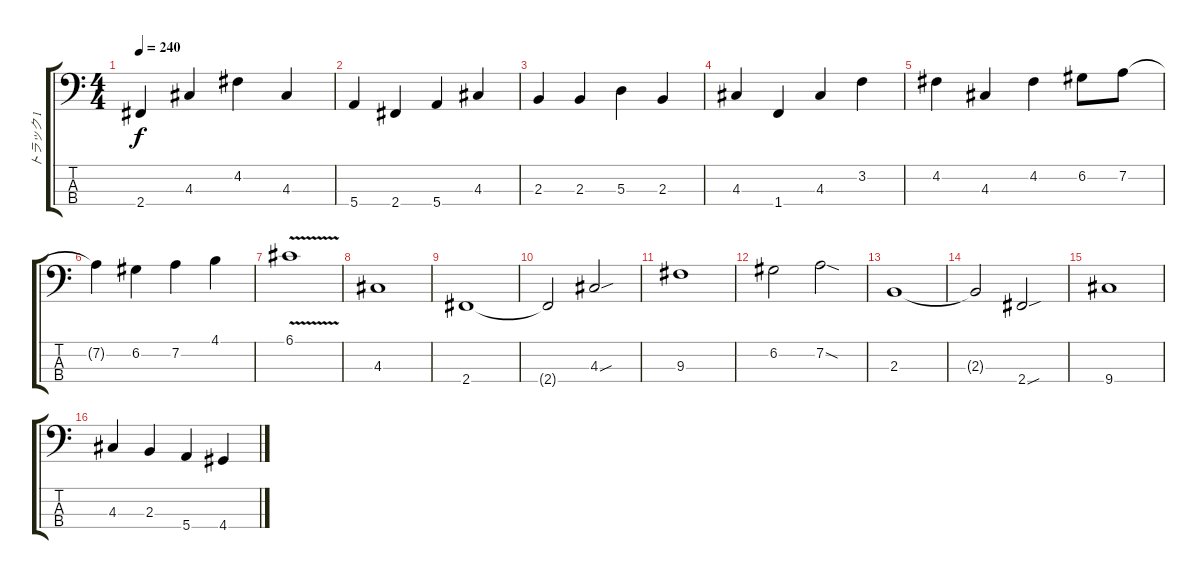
\track ("トラック 1" "トラック 1") {instrument electricbassfinger}
\staff {score tabs}
\tuning (G2 D2 A1 E1) {hide}
\ts (4 4)
\tempo 240
\clef f4
\ks c
2.4.4{dy f} 4.3.4 4.2.4 4.3.4 |
5.4.4 2.4.4 5.4.4 4.3.4 |
2.3.4 2.3.4 5.3.4 2.3.4 |
4.3.4 1.4.4 4.3.4 3.2.4 |
4.2.4 4.3.4 4.2.4 6.2.8 7.2.8 |
7.2{t}.4 6.2.4 7.2.4 4.1.4 |
6.1{v}.1 |
4.3.1 |
2.4.1 |
2.4{t}.2 4.3{sou}.2 |
9.3.1 |
6.2.2 7.2{sod}.2 |
2.3.1 |
2.3{t}.2 2.4{sou}.2 |
9.4.1 |
4.3.4 2.3.4 5.4.4 4.4.4
